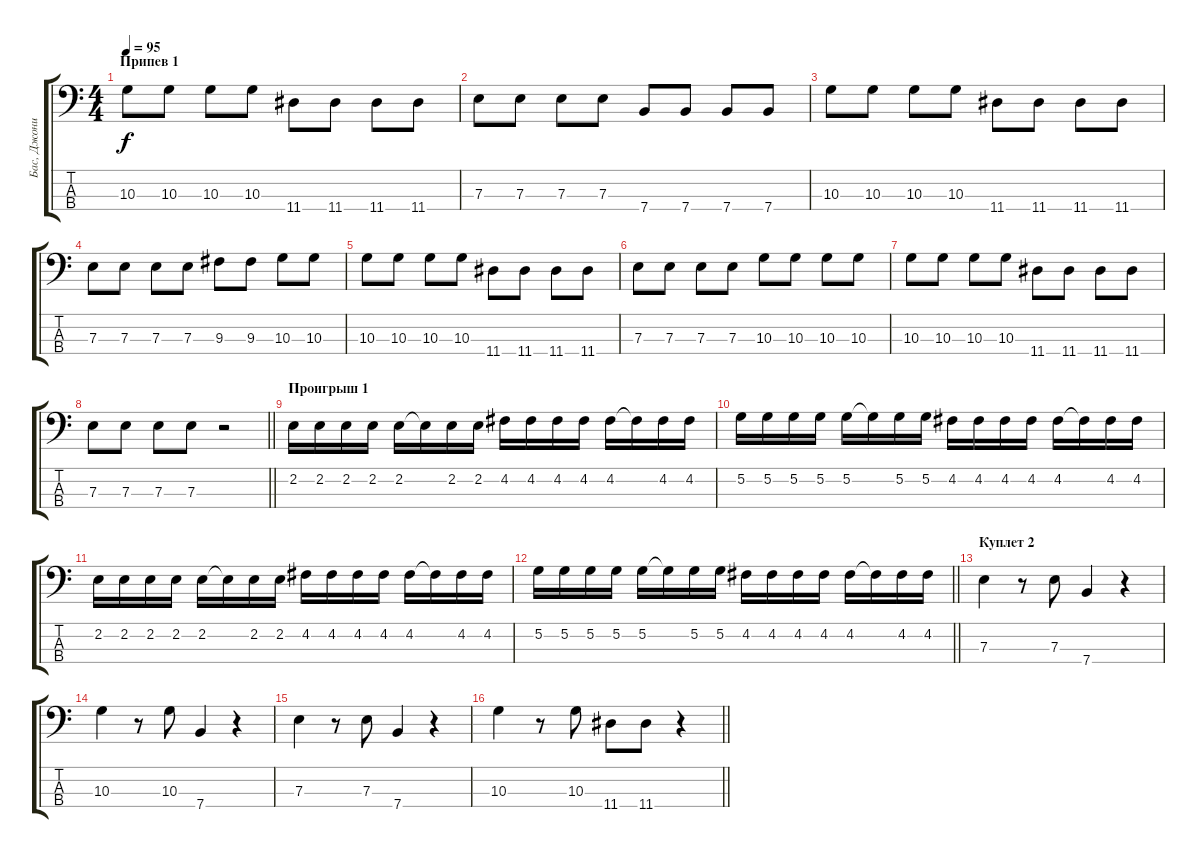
\track ("Бас, Джоник" "Бас, Джони") {instrument electricbassfinger}
\staff {score tabs}
\tuning (G2 D2 A1 E1) {hide}
\ts (4 4)
\section ("" "Припев 1")
\tempo 95
\clef f4
\ks c
10.3.8{dy f} 10.3.8 10.3.8 10.3.8 11.4.8 11.4.8 11.4.8 11.4.8 |
7.3.8 7.3.8 7.3.8 7.3.8 7.4.8 7.4.8 7.4.8 7.4.8 |
10.3.8 10.3.8 10.3.8 10.3.8 11.4.8 11.4.8 11.4.8 11.4.8 |
7.3.8 7.3.8 7.3.8 7.3.8 9.3.8 9.3.8 10.3.8 10.3.8 |
10.3.8 10.3.8 10.3.8 10.3.8 11.4.8 11.4.8 11.4.8 11.4.8 |
7.3.8 7.3.8 7.3.8 7.3.8 10.3.8 10.3.8 10.3.8 10.3.8 |
10.3.8 10.3.8 10.3.8 10.3.8 11.4.8 11.4.8 11.4.8 11.4.8 |
\barLineRight lightlight
7.3.8 7.3.8 7.3.8 7.3.8 r.2 |
\section ("" "Проигрыш 1")
2.2.16 2.2.16 2.2.16 2.2.16 2.2.16 2.2{t}.16 2.2.16 2.2.16 4.2.16 4.2.16 4.2.16 4.2.16 4.2.16 4.2{t}.16 4.2.16 4.2.16 |
5.2.16 5.2.16 5.2.16 5.2.16 5.2.16 5.2{t}.16 5.2.16 5.2.16 4.2.16 4.2.16 4.2.16 4.2.16 4.2.16 4.2{t}.16 4.2.16 4.2.16 |
2.2.16 2.2.16 2.2.16 2.2.16 2.2.16 2.2{t}.16 2.2.16 2.2.16 4.2.16 4.2.16 4.2.16 4.2.16 4.2.16 4.2{t}.16 4.2.16 4.2.16 |
\barLineRight lightlight
5.2.16 5.2.16 5.2.16 5.2.16 5.2.16 5.2{t}.16 5.2.16 5.2.16 4.2.16 4.2.16 4.2.16 4.2.16 4.2.16 4.2{t}.16 4.2.16 4.2.16 |
\section ("" "Куплет 2")
7.3.4 r.8 7.3.8 7.4.4 r.4 |
10.3.4 r.8 10.3.8 7.4.4 r.4 |
7.3.4 r.8 7.3.8 7.4.4 r.4 |
\barLineRight lightlight
10.3.4 r.8 10.3.8 11.4.8 11.4.8 r.4
